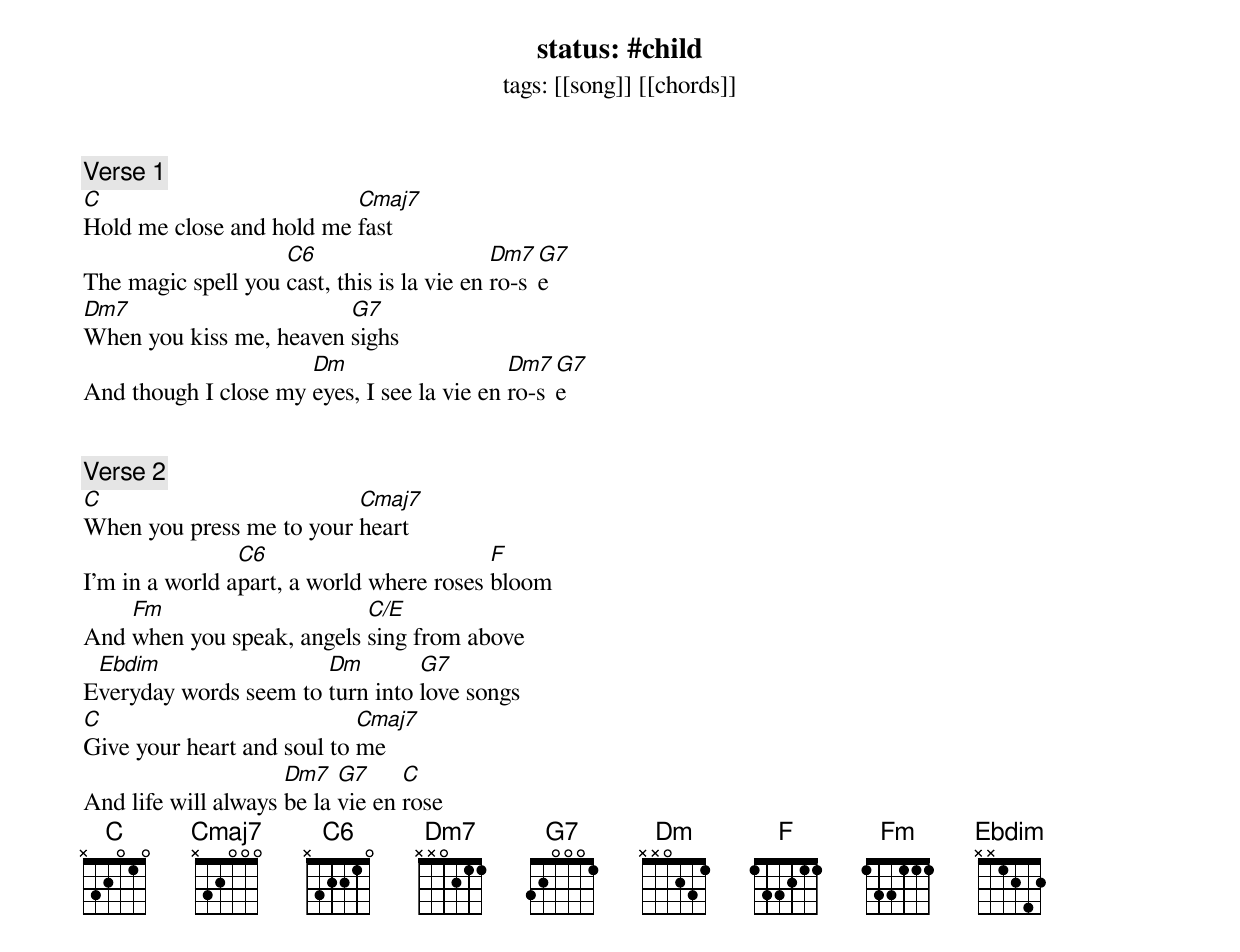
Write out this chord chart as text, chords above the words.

status: #child
tags: [[song]] [[chords]]

[Verse 1]
C                         Cmaj7
Hold me close and hold me fast
                    C6                      Dm7 G7
The magic spell you cast, this is la vie en ro-se
Dm7                      G7
When you kiss me, heaven sighs
                      Dm                    Dm7 G7
And though I close my eyes, I see la vie en ro-se


[Verse 2]
C                         Cmaj7
When you press me to your heart
                C6                        F
I'm in a world apart, a world where roses bloom
    Fm                     C/E
And when you speak, angels sing from above
 Ebdim                 Dm        G7
Everyday words seem to turn into love songs
C                           Cmaj7
Give your heart and soul to me
                     Dm7   G7     C
And life will always be la vie en rose
